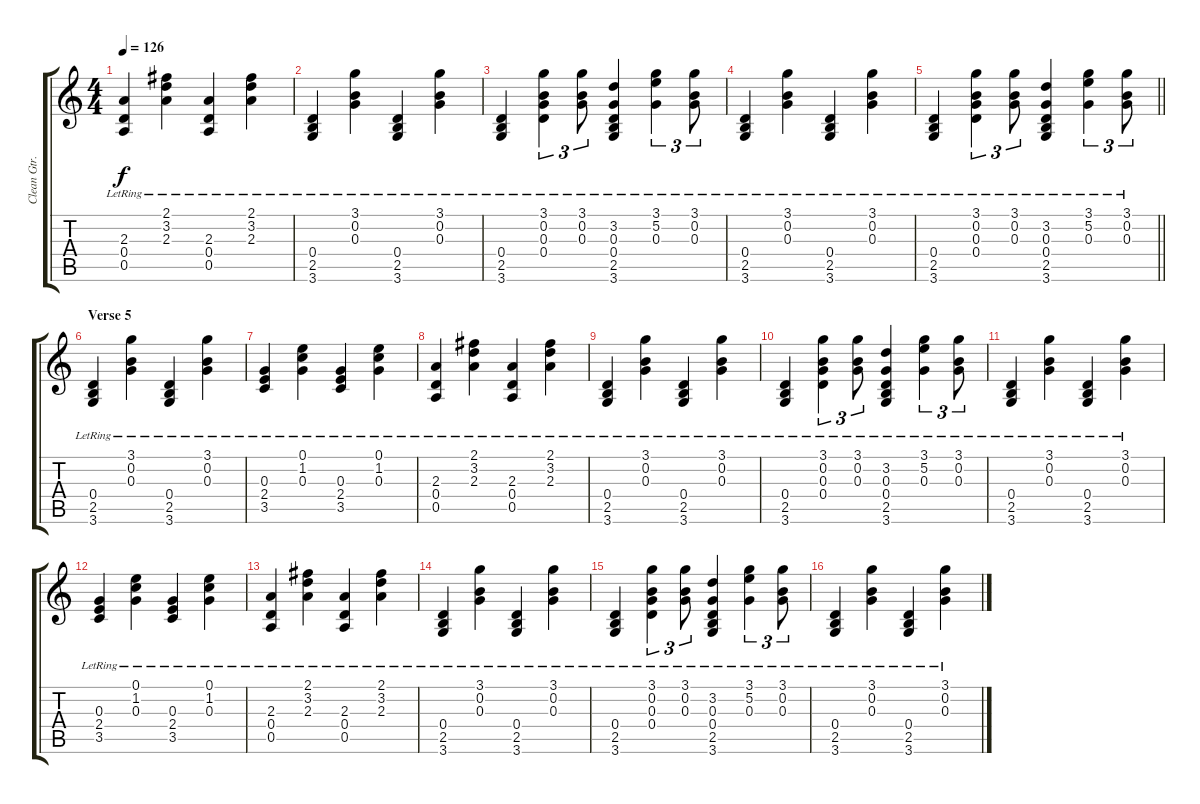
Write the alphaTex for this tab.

\track ("Clean Gtr. 2" "Clean Gtr.") {instrument acousticguitarsteel}
\staff {score tabs}
\tuning (E4 B3 G3 D3 A2 E2) {hide}
\ts (4 4)
\tempo 126
\clef g2
\ks c
(2.3{lr} 0.4{lr} 0.5{lr}).4{dy f} (2.1{lr} 3.2{lr} 2.3{lr}).4 (2.3{lr} 0.4{lr} 0.5{lr}).4 (2.1{lr} 3.2{lr} 2.3{lr}).4 |
(0.4{lr} 2.5{lr} 3.6{lr}).4 (3.1{lr} 0.2{lr} 0.3{lr}).4 (0.4{lr} 2.5{lr} 3.6{lr}).4 (3.1{lr} 0.2{lr} 0.3{lr}).4 |
(0.4{lr} 2.5{lr} 3.6{lr}).4 (3.1{lr} 0.2{lr} 0.3{lr} 0.4{lr}).4{tu (3 2)} (3.1{lr} 0.2{lr} 0.3{lr}).8{tu (3 2)} (3.2{lr} 0.3{lr} 0.4{lr} 2.5{lr} 3.6{lr}).4 (3.1{lr} 5.2{lr} 0.3{lr}).4{tu (3 2)} (3.1{lr} 0.2{lr} 0.3{lr}).8{tu (3 2)} |
(0.4{lr} 2.5{lr} 3.6{lr}).4 (3.1{lr} 0.2{lr} 0.3{lr}).4 (0.4{lr} 2.5{lr} 3.6{lr}).4 (3.1{lr} 0.2{lr} 0.3{lr}).4 |
\barLineRight lightlight
(0.4{lr} 2.5{lr} 3.6{lr}).4 (3.1{lr} 0.2{lr} 0.3{lr} 0.4{lr}).4{tu (3 2)} (3.1{lr} 0.2{lr} 0.3{lr}).8{tu (3 2)} (3.2{lr} 0.3{lr} 0.4{lr} 2.5{lr} 3.6{lr}).4 (3.1{lr} 5.2{lr} 0.3{lr}).4{tu (3 2)} (3.1{lr} 0.2{lr} 0.3{lr}).8{tu (3 2)} |
\section ("" "Verse 5")
(0.4{lr} 2.5{lr} 3.6{lr}).4 (3.1{lr} 0.2{lr} 0.3{lr}).4 (0.4{lr} 2.5{lr} 3.6{lr}).4 (3.1{lr} 0.2{lr} 0.3{lr}).4 |
(0.3{lr} 2.4{lr} 3.5{lr}).4 (0.1{lr} 1.2{lr} 0.3{lr}).4 (0.3{lr} 2.4{lr} 3.5{lr}).4 (0.1{lr} 1.2{lr} 0.3{lr}).4 |
(2.3{lr} 0.4{lr} 0.5{lr}).4 (2.1{lr} 3.2{lr} 2.3{lr}).4 (2.3{lr} 0.4{lr} 0.5{lr}).4 (2.1{lr} 3.2{lr} 2.3{lr}).4 |
(0.4{lr} 2.5{lr} 3.6{lr}).4 (3.1{lr} 0.2{lr} 0.3{lr}).4 (0.4{lr} 2.5{lr} 3.6{lr}).4 (3.1{lr} 0.2{lr} 0.3{lr}).4 |
(0.4{lr} 2.5{lr} 3.6{lr}).4 (3.1{lr} 0.2{lr} 0.3{lr} 0.4{lr}).4{tu (3 2)} (3.1{lr} 0.2{lr} 0.3{lr}).8{tu (3 2)} (3.2{lr} 0.3{lr} 0.4{lr} 2.5{lr} 3.6{lr}).4 (3.1{lr} 5.2{lr} 0.3{lr}).4{tu (3 2)} (3.1{lr} 0.2{lr} 0.3{lr}).8{tu (3 2)} |
(0.4{lr} 2.5{lr} 3.6{lr}).4 (3.1{lr} 0.2{lr} 0.3{lr}).4 (0.4{lr} 2.5{lr} 3.6{lr}).4 (3.1{lr} 0.2{lr} 0.3{lr}).4 |
(0.3{lr} 2.4{lr} 3.5{lr}).4 (0.1{lr} 1.2{lr} 0.3{lr}).4 (0.3{lr} 2.4{lr} 3.5{lr}).4 (0.1{lr} 1.2{lr} 0.3{lr}).4 |
(2.3{lr} 0.4{lr} 0.5{lr}).4 (2.1{lr} 3.2{lr} 2.3{lr}).4 (2.3{lr} 0.4{lr} 0.5{lr}).4 (2.1{lr} 3.2{lr} 2.3{lr}).4 |
(0.4{lr} 2.5{lr} 3.6{lr}).4 (3.1{lr} 0.2{lr} 0.3{lr}).4 (0.4{lr} 2.5{lr} 3.6{lr}).4 (3.1{lr} 0.2{lr} 0.3{lr}).4 |
(0.4{lr} 2.5{lr} 3.6{lr}).4 (3.1{lr} 0.2{lr} 0.3{lr} 0.4{lr}).4{tu (3 2)} (3.1{lr} 0.2{lr} 0.3{lr}).8{tu (3 2)} (3.2{lr} 0.3{lr} 0.4{lr} 2.5{lr} 3.6{lr}).4 (3.1{lr} 5.2{lr} 0.3{lr}).4{tu (3 2)} (3.1{lr} 0.2{lr} 0.3{lr}).8{tu (3 2)} |
(0.4{lr} 2.5{lr} 3.6{lr}).4 (3.1{lr} 0.2{lr} 0.3{lr}).4 (0.4{lr} 2.5{lr} 3.6{lr}).4 (3.1{lr} 0.2{lr} 0.3{lr}).4
